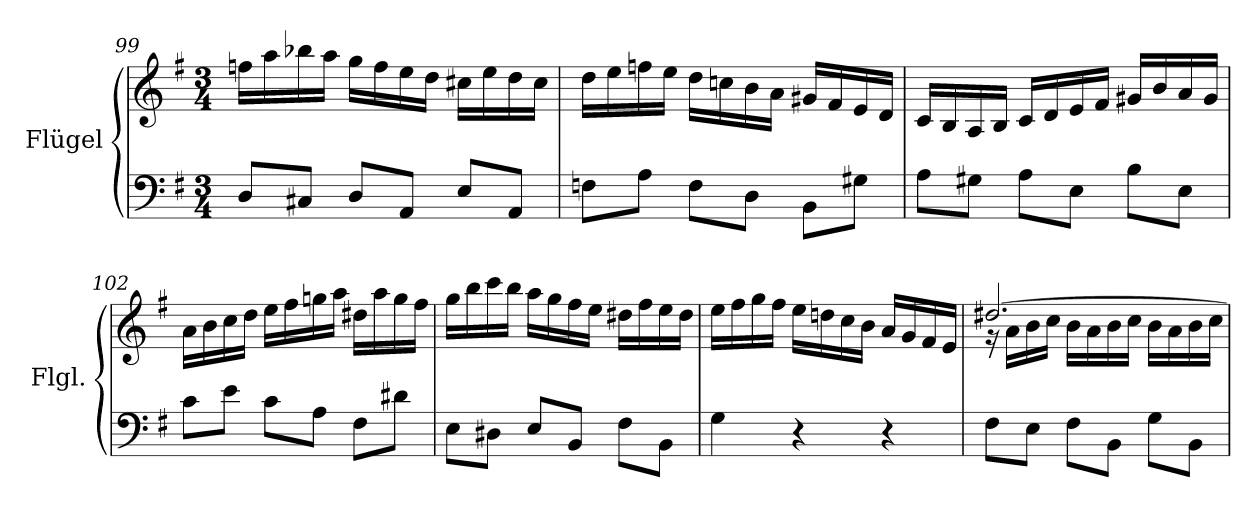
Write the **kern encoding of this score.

**kern	**kern
*part1	*part1
*staff2	*staff1
*I"Flügel	*
*I'Flgl.	*
*clefF4	*clefG2
*k[f#]	*k[f#]
*M3/4	*M3/4
=99	=99
8D/L	16ffn\LL
.	16aa\
8C#X/J	16bb-X\
.	16aa\JJ
8D/L	16gg\LL
.	16ff\
8AA/J	16ee\
.	16dd\JJ
8E/L	16cc#X\LL
.	16ee\
8AA/J	16dd\
.	16cc#\JJ
=100	=100
8Fn\L	16dd\LL
.	16ee\
8A\J	16ffn\
.	16ee\JJ
8F\L	16dd\LL
.	16ccn\
8D\J	16b\
.	16a\JJ
8BB\L	16g#X/LL
.	16f#/
8G#X\J	16e/
.	16d/JJ
!!LO:LB:g=z
=101	=101
8A\L	16c/LL
.	16B/
8G#X\J	16A/
.	16B/JJ
8A\L	16c/LL
.	16d/
8E\J	16e/
.	16f#/JJ
8B\L	16g#X/LL
.	16b/
8E\J	16a/
.	16g#/JJ
=102	=102
8c\L	16a\LL
.	16b\
8e\J	16cc\
.	16dd\JJ
8c\L	16ee\LL
.	16ff#\
8A\J	16ggn\
.	16aa\JJ
8F#\L	16dd#X\LL
.	16aa\
8d#X\J	16gg\
.	16ff#\JJ
=103	=103
8E\L	16gg\LL
.	16bb\
8D#X\J	16ccc\
.	16bb\JJ
8E/L	16aa\LL
.	16gg\
8BB/J	16ff#\
.	16ee\JJ
8F#\L	16dd#X\LL
.	16ff#\
8BB\J	16ee\
.	16dd#\JJ
!!LO:LB:g=z
=104	=104
4G\	16ee\LL
.	16ff#\
.	16gg\
.	16ff#\JJ
4r	16ee\LL
.	16ddn\
.	16cc\
.	16b\JJ
4r	16a/LL
.	16g/
.	16f#/
.	16e/JJ
=105	=105
*	*^
8F#\L	[2.dd#X/	16r
.	.	16a\LL
8E\J	.	16b\
.	.	16cc\JJ
8F#\L	.	16b\LL
.	.	16a\
8BB\J	.	16b\
.	.	16cc\JJ
8G\L	.	16b\LL
.	.	16a\
8BB\J	.	16b\
.	.	16cc\JJ
*	*v	*v
=	=
*-	*-
